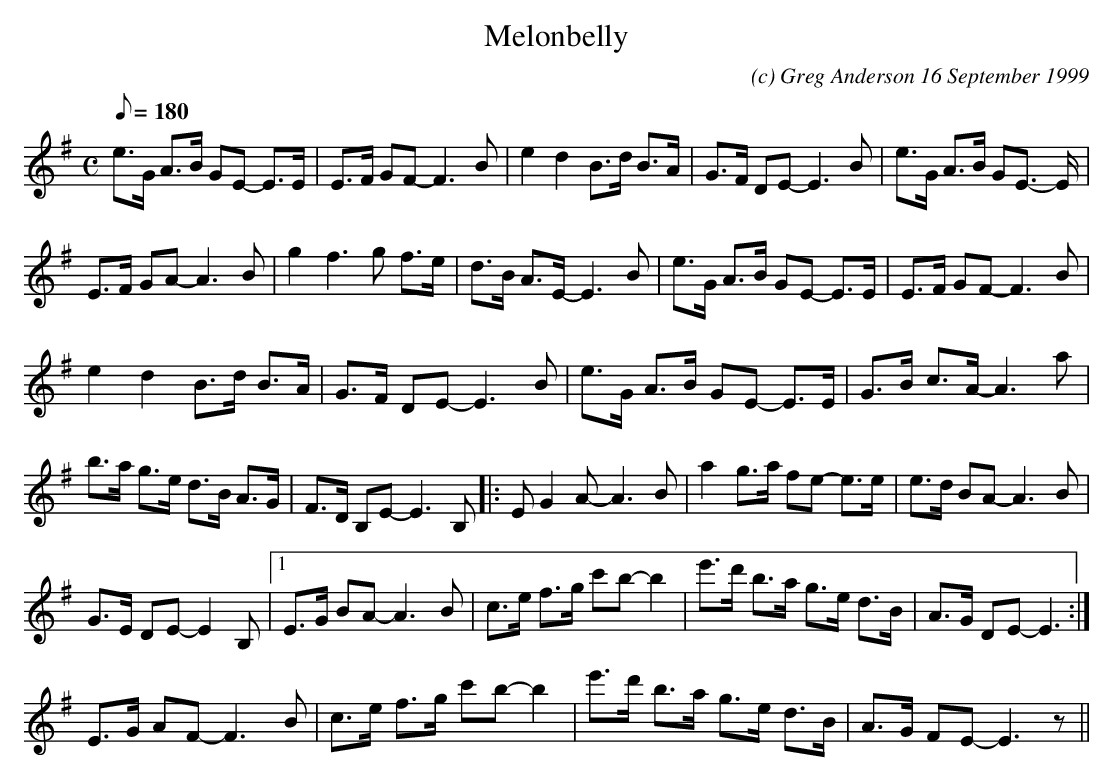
X:1
T:Melonbelly
M:C
L:1/8
Q:180
C:(c) Greg Anderson 16 September 1999
K:Em
e>G A>B GE- E>E|E>F GF- F3 B|e2 d2 B>d B>A|G>F DE- E3 B|e>G A>B GE- >E|
E>F GA- A3 B|g2 f3 g f>e|d>B A>E- E3 B|e>G A>B GE- E>E|E>F GF- F3 B|
e2 d2 B>d B>A|G>F DE- E3 B|e>G A>B GE- E>E|G>B c>A- A3 a|
b>a g>e d>B A>G|F>D B,E- E3 B,|:E G2 A- A3 B|a2 g>a fe- e>e|e>d BA- A3 B|
G>E DE- E2 B,|1E>G BA- A3 B|c>e f>g c'b- b2|e'>d' b>a g>e d>B|A>G DE- E3:|
2E>G AF- F3 B|c>e f>g c'b- b2|e'>d' b>a g>e d>B|A>G FE- E3 z||
